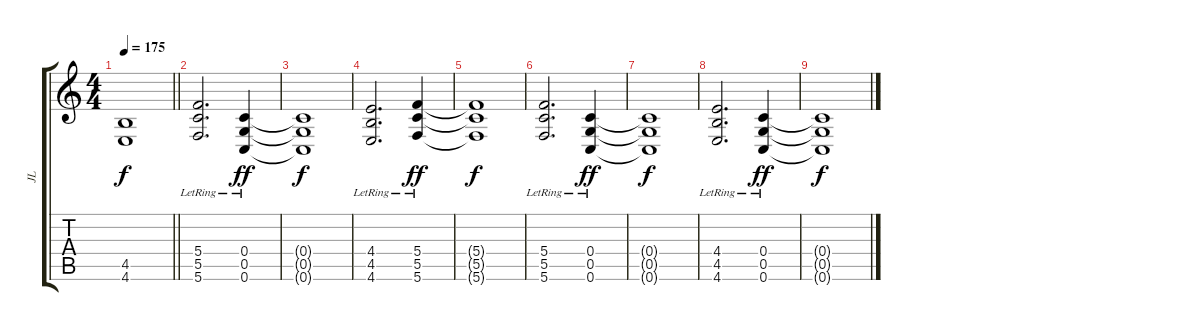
\track ("JL" "JL") {instrument electricguitarjazz}
\staff {score tabs}
\tuning (D4 A3 F3 C3 G2 C2) {hide}
\ts (4 4)
\tempo 175
\clef g2
\barLineRight lightlight
\ks c
(4.5{t} 4.6{t}).1{dy f} |
\section ("" "")
(5.4{lr} 5.5{lr} 5.6{lr}).2{d} (0.4{lr} 0.5{lr} 0.6{lr}).4{dy ff} |
(0.4{t} 0.5{t} 0.6{t}).1{dy f} |
(4.4{lr} 4.5{lr} 4.6{lr}).2{d} (5.4{lr} 5.5{lr} 5.6{lr}).4{dy ff} |
(5.4{t} 5.5{t} 5.6{t}).1{dy f} |
(5.4{lr} 5.5{lr} 5.6{lr}).2{d} (0.4{lr} 0.5{lr} 0.6{lr}).4{dy ff} |
(0.4{t} 0.5{t} 0.6{t}).1{dy f} |
(4.4{lr} 4.5{lr} 4.6{lr}).2{d} (0.4{lr} 0.5{lr} 0.6{lr}).4{dy ff} |
(0.4{t} 0.5{t} 0.6{t}).1{dy f}
